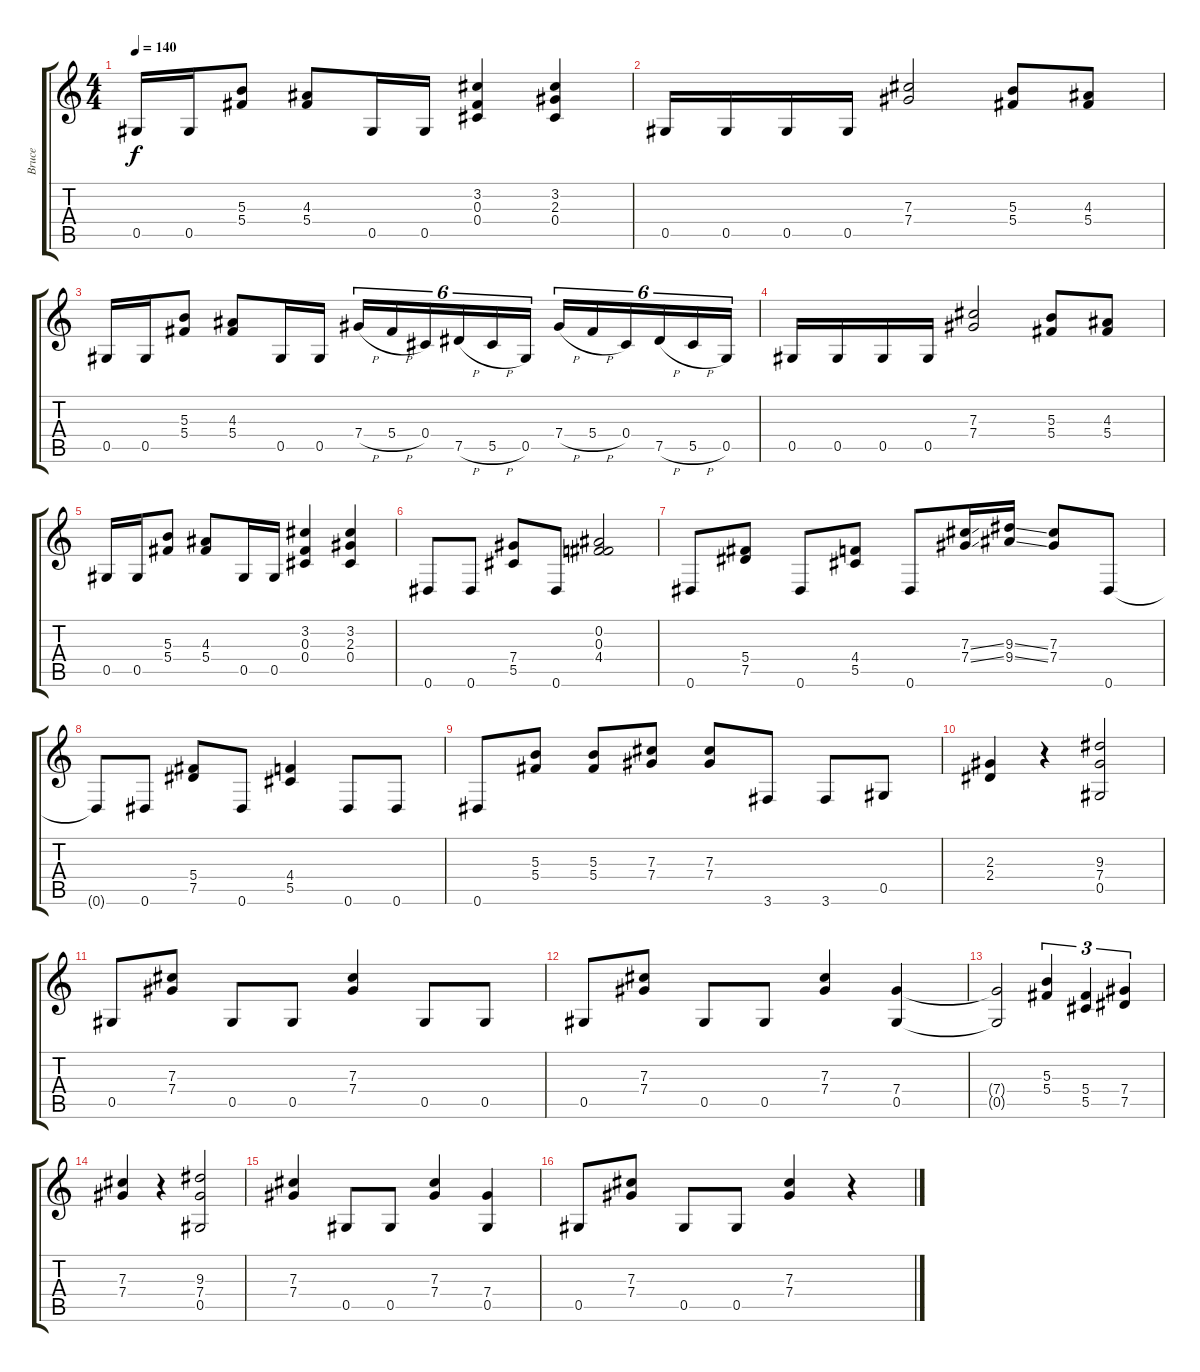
\track ("Bruce" "Bruce") {instrument distortionguitar}
\staff {score tabs}
\tuning (Eb4 Bb3 Gb3 Db3 Ab2 Eb2) {hide}
\ts (4 4)
\tempo 140
\clef g2
\ks c
0.5.16{dy f} 0.5.16 (5.3 5.4).8 (4.3 5.4).8 0.5.16 0.5.16 (3.2 0.3 0.4).4 (3.2 2.3 0.4).4 |
0.5.16 0.5.16 0.5.16 0.5.16 (7.3 7.4).2 (5.3 5.4).8 (4.3 5.4).8 |
0.5.16 0.5.16 (5.3 5.4).8 (4.3 5.4).8 0.5.16 0.5.16 7.4{h}.16{tu (6 4)} 5.4{h}.16{tu (6 4)} 0.4.16{tu (6 4)} 7.5{h}.16{tu (6 4)} 5.5{h}.16{tu (6 4)} 0.5.16{tu (6 4)} 7.4{h}.16{tu (6 4)} 5.4{h}.16{tu (6 4)} 0.4.16{tu (6 4)} 7.5{h}.16{tu (6 4)} 5.5{h}.16{tu (6 4)} 0.5.16{tu (6 4)} |
0.5.16 0.5.16 0.5.16 0.5.16 (7.3 7.4).2 (5.3 5.4).8 (4.3 5.4).8 |
0.5.16 0.5.16 (5.3 5.4).8 (4.3 5.4).8 0.5.16 0.5.16 (3.2 0.3 0.4).4 (3.2 2.3 0.4).4 |
0.6.8 0.6.8 (7.4 5.5).8 0.6.8 (0.2 0.3 4.4).2 |
0.6.8 (5.4 7.5).8 0.6.8 (4.4 5.5).8 0.6.8 (7.3{ss} 7.4{ss}).16 (9.3{ss} 9.4{ss}).16 (7.3 7.4).8 0.6.8 |
0.6{t}.8 0.6.8 (5.4 7.5).8 0.6.8 (4.4 5.5).4 0.6.8 0.6.8 |
0.6.8 (5.3 5.4).8 (5.3 5.4).8 (7.3 7.4).8 (7.3 7.4).8 3.6.8 3.6.8 0.5.8 |
(2.3 2.4).4 r.4 (9.3 7.4 0.5).2 |
0.5.8 (7.3 7.4).8 0.5.8 0.5.8 (7.3 7.4).4 0.5.8 0.5.8 |
0.5.8 (7.3 7.4).8 0.5.8 0.5.8 (7.3 7.4).4 (7.4 0.5).4 |
(7.4{t} 0.5{t}).2 (5.3 5.4).4{tu (3 2)} (5.4 5.5).4{tu (3 2)} (7.4 7.5).4{tu (3 2)} |
(7.3 7.4).4 r.4 (9.3 7.4 0.5).2 |
(7.3 7.4).4 0.5.8 0.5.8 (7.3 7.4).4 (7.4 0.5).4 |
0.5.8 (7.3 7.4).8 0.5.8 0.5.8 (7.3 7.4).4 r.4
